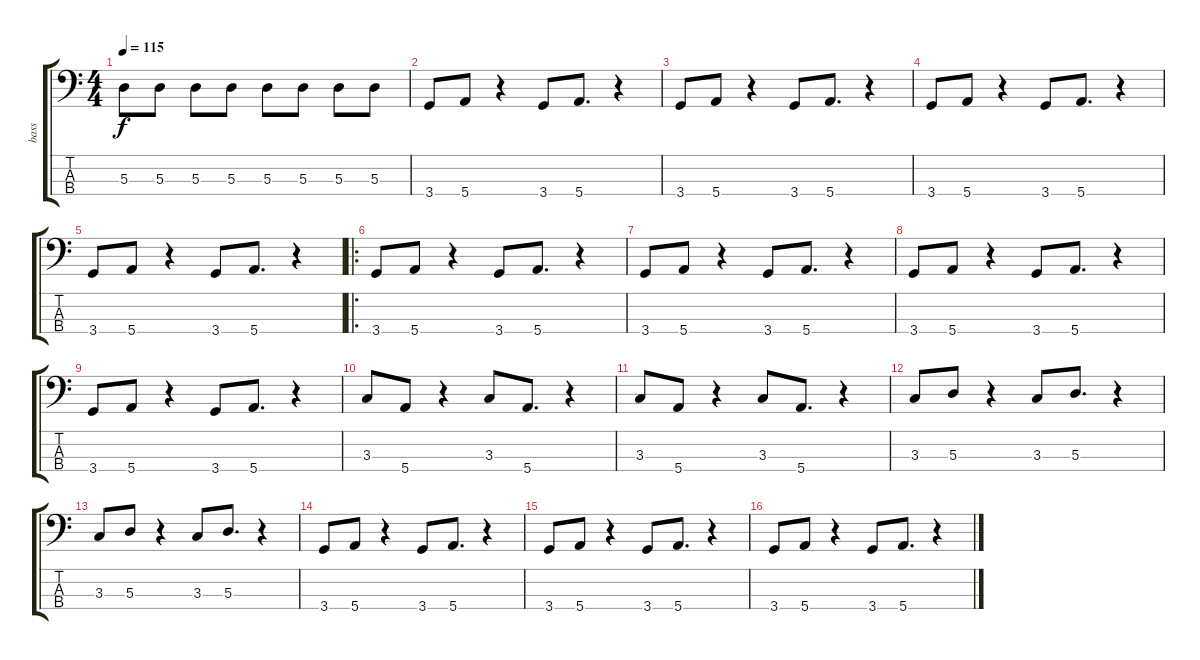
\track ("bass" "bass") {instrument distortionguitar}
\staff {score tabs}
\tuning (G2 D2 A1 E1) {hide}
\ts (4 4)
\tempo 115
\clef f4
\ks c
5.3.8{dy f} 5.3.8 5.3.8 5.3.8 5.3.8 5.3.8 5.3.8 5.3.8 |
3.4.8 5.4.8 r.4 3.4.8 5.4.8{d} r.4 |
3.4.8 5.4.8 r.4 3.4.8 5.4.8{d} r.4 |
3.4.8 5.4.8 r.4 3.4.8 5.4.8{d} r.4 |
3.4.8 5.4.8 r.4 3.4.8 5.4.8{d} r.4 |
\ro
3.4.8 5.4.8 r.4 3.4.8 5.4.8{d} r.4 |
3.4.8 5.4.8 r.4 3.4.8 5.4.8{d} r.4 |
3.4.8 5.4.8 r.4 3.4.8 5.4.8{d} r.4 |
3.4.8 5.4.8 r.4 3.4.8 5.4.8{d} r.4 |
3.3.8 5.4.8 r.4 3.3.8 5.4.8{d} r.4 |
3.3.8 5.4.8 r.4 3.3.8 5.4.8{d} r.4 |
3.3.8 5.3.8 r.4 3.3.8 5.3.8{d} r.4 |
3.3.8 5.3.8 r.4 3.3.8 5.3.8{d} r.4 |
3.4.8 5.4.8 r.4 3.4.8 5.4.8{d} r.4 |
3.4.8 5.4.8 r.4 3.4.8 5.4.8{d} r.4 |
3.4.8 5.4.8 r.4 3.4.8 5.4.8{d} r.4
